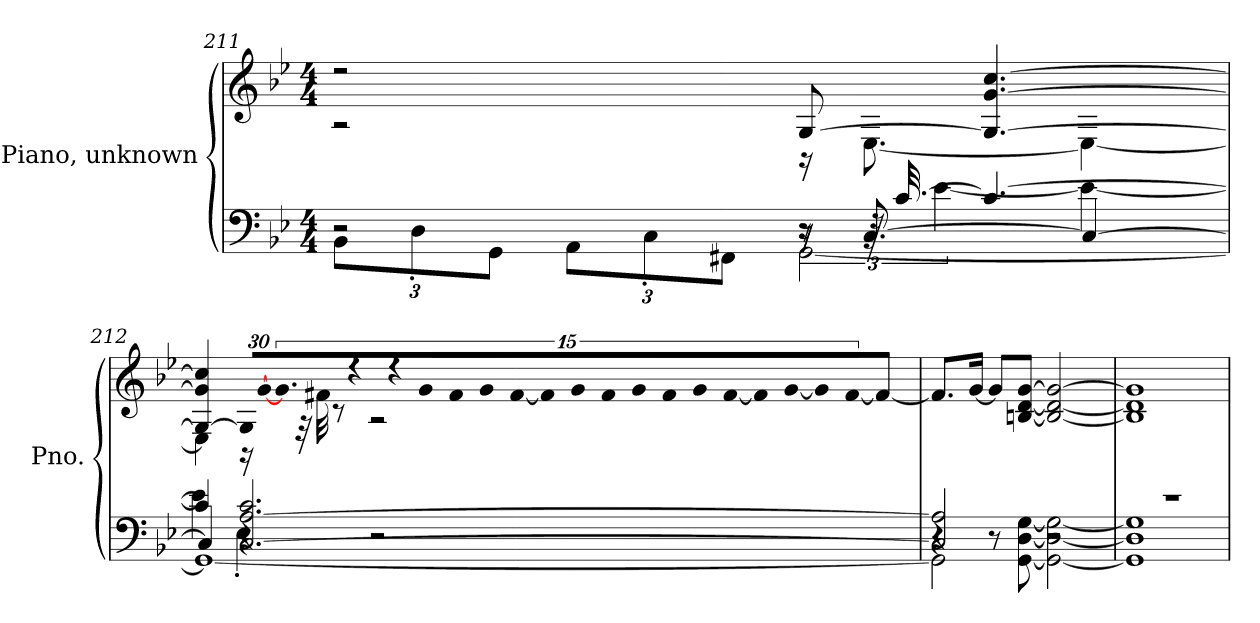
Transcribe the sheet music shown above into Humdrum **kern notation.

**kern	**kern
*part1	*part1
*staff2	*staff1
*I"Piano, unknown	*
*I'Pno.	*
!!LO:LB:g=z
*clefF4	*clefG2
*k[b-e-]	*k[b-e-]
*M4/4	*M4/4
=211	=211
*^	*
*	*Xbrackettup	*
*^	*^	*^
2r	12BB-\L	2r	2r	2r	2r
.	12D'\	.	.	.	.
.	12GG\J	.	.	.	.
.	12AA\L	.	.	.	.
.	12C'\	.	.	.	.
.	12FF#X\J	.	.	.	.
*	*brackettup	*	*	*	*
16r	12r	16r	[2GG\	[8G/	16r
64r	.	[8.C/	.	.	[8.E-\
[32.c/	.	.	.	.	.
.	[6e-\	.	.	.	.
4.c/_	.	.	.	4.G/_ [4.g/ [4.cc/	.
.	4e-\_	4C/_	.	.	4E-\_
!!LO:LB:g=z	!!
=212	=212	=212	=212	=212	=212
4c/]	4e-\]	4C/]	1GG_	4G/_ 4g/] 4cc/]	4E-\]
!	!	!	!	!LO:N:vis=64	!
[2.C/ [2.A/ 2.c/	4E-'\	4r	.	960%17G/LLLL]	16r
!	!	!	!	!LO:N:vis=64	!
.	.	.	.	[960%17g/J	.
.	.	.	.	1920ryy	.
!	!	!	!	!LO:N:vis=32.	!
.	.	.	.	1920%103g/JJJ]	.
.	.	.	.	.	32r
!	!	!	!	!LO:N:vis=64	!
.	.	.	.	960%17r	.
.	.	.	.	.	32f#X\
!	!	!	!	!LO:N:vis=32	!
.	.	.	.	640%23r	.
.	.	.	.	.	8r
!	!	!	!	!LO:N:vis=32	!
.	.	.	.	640%23g/LLL	.
!	!	!	!	!LO:N:vis=32	!
.	.	.	.	640%23f#/	.
!	!	!	!	!LO:N:vis=64	!
.	.	.	.	960%17g/L	.
!	!	!	!	!LO:N:vis=64	!
.	.	.	.	[960%17f#/	.
.	2r	2r	.	.	2r
*	*	*	*	*Xbrackettup	*
!	!	!	!	!LO:N:vis=64	!
.	.	.	.	960%17f#/]	.
!	!	!	!	!LO:N:vis=64	!
.	.	.	.	960%17g/J	.
!	!	!	!	!LO:N:vis=32	!
.	.	.	.	640%23f#/	.
!	!	!	!	!LO:N:vis=32	!
.	.	.	.	640%23g/	.
!	!	!	!	!LO:N:vis=32	!
.	.	.	.	640%23f#/	.
!	!	!	!	!LO:N:vis=64	!
.	.	.	.	960%17g/L	.
!	!	!	!	!LO:N:vis=64	!
.	.	.	.	[960%17f#/	.
!	!	!	!	!LO:N:vis=64	!
.	.	.	.	960%17f#/]	.
!	!	!	!	!LO:N:vis=64	!
.	.	.	.	[960%17g/	.
!	!	!	!	!LO:N:vis=64	!
.	.	.	.	960%17g/]	.
!	!	!	!	!LO:N:vis=64	!
.	.	.	.	[960%17f#/JJJJ	.
.	.	.	.	4f#/_	.
*	*	*v	*v	*	*
*	*	*	*v	*v
=213	=213	=213	=213
2C/] 2A/]	4r	2GG\]	8.f#/L]
.	.	.	[16g/Jk
.	8r	.	8g/L]
.	[8GG\ [8D\ [8G\	.	[8Bn/ [8d/ [8g/J
2r	2GG\_ 2D\_ 2G\_	2r	2B/_ 2d/_ 2g/_
*	*v	*v	*
=214	=214	=214
1r	1GG] 1D] 1G]	1B] 1d] 1g]
*v	*v	*
=	=
*-	*-
